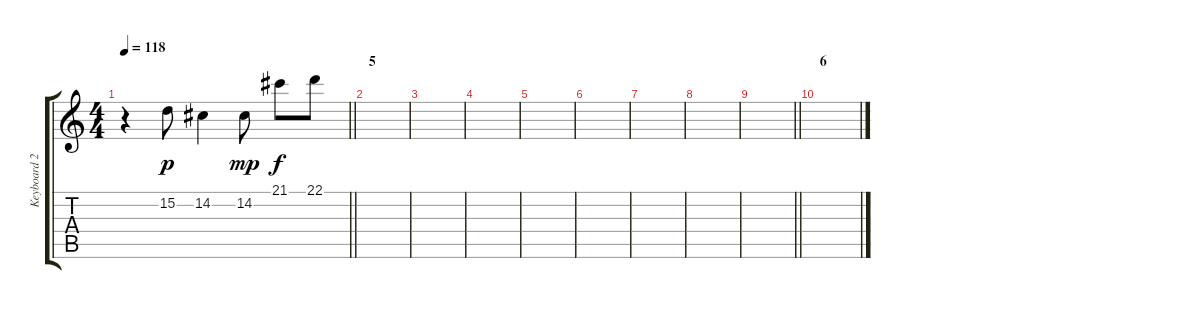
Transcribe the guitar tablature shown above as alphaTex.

\track ("Keyboard 2" "Keyboard 2") {instrument fx5brightness}
\staff {score tabs}
\tuning (E4 B3 G3 D3 A2 D2) {hide}
\ts (4 4)
\tempo 118
\clef g2
\barLineRight lightlight
\ks c
r.4{dy f} 15.2.8{dy p} 14.2.4 14.2.8{dy mp} 21.1.8{dy f} 22.1.8 |
\section ("" "5")
|
|
|
|
|
|
|
\barLineRight lightlight
|
\section ("" "6")
